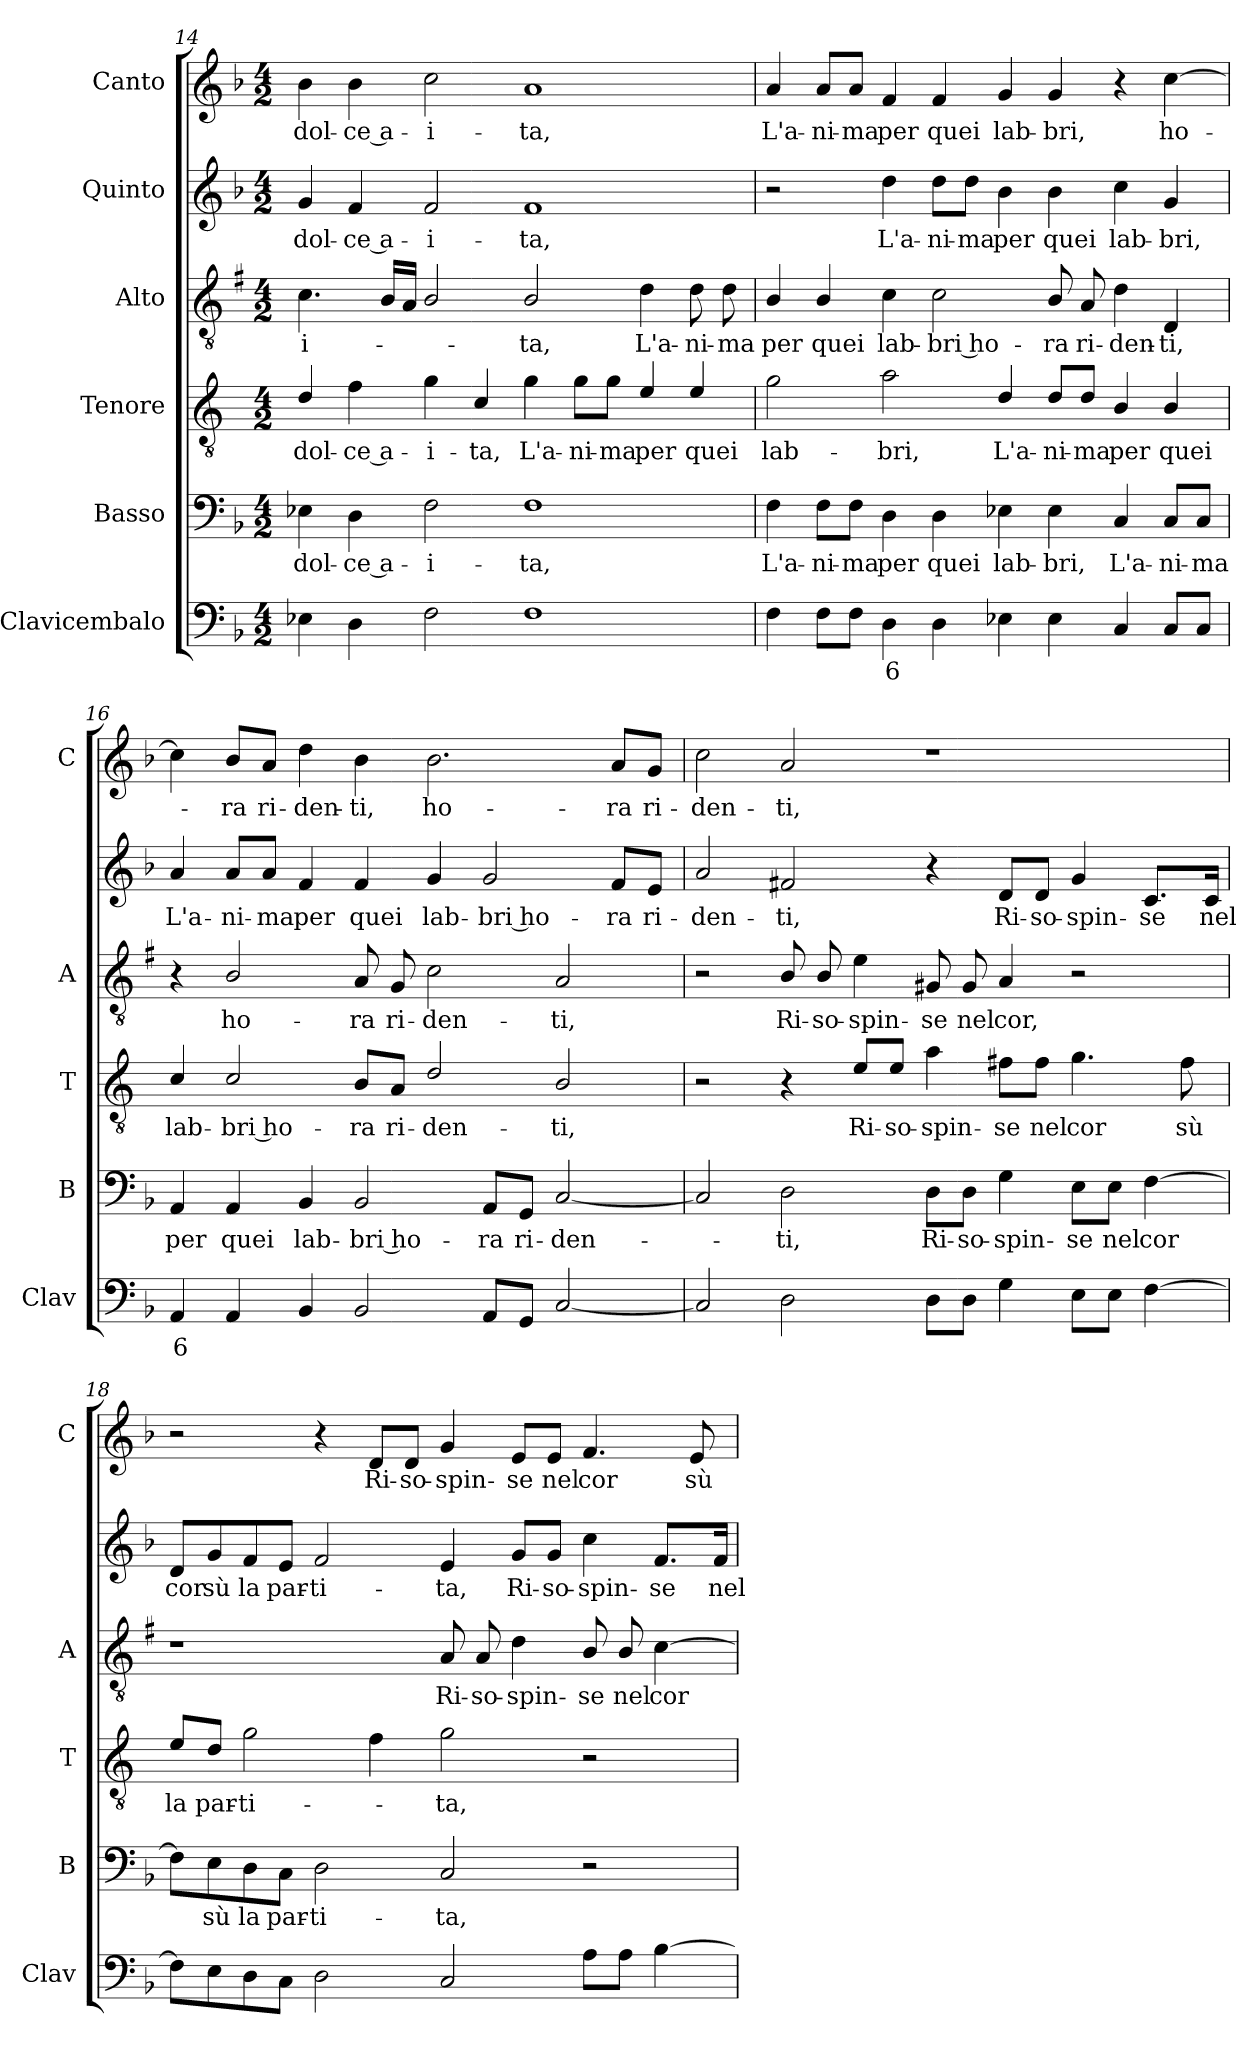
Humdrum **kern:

**kern	**text	**kern	**text	**kern	**text	**kern	**text	**kern	**text	**kern	**text
*part6	*part6	*part5	*part5	*part4	*part4	*part3	*part3	*part2	*part2	*part1	*part1
*staff6	*staff6	*staff5	*staff5	*staff4	*staff4	*staff3	*staff3	*staff2	*staff2	*staff1	*staff1
*I"Clavicembalo	*	*I"Basso	*	*I"Tenore	*	*I"Alto	*	*I"Quinto	*	*I"Canto	*
*I'Clav	*	*I'B	*	*I'T	*	*I'A	*	*	*	*I'C	*
*clefF4	*	*clefF4	*	*clefGv2	*	*clefGv2	*	*clefG2	*	*clefG2	*
*	*	*	*	*ITrd4c7	*	*ITrd1c2	*	*	*	*	*
*k[b-]	*	*k[b-]	*	*k[b-]	*	*k[b-]	*	*k[b-]	*	*k[b-]	*
*F:	*	*F:	*	*F:	*	*F:	*	*F:	*	*F:	*
*M4/2	*	*M4/2	*	*M4/2	*	*M4/2	*	*M4/2	*	*M4/2	*
=14	=14	=14	=14	=14	=14	=14	=14	=14	=14	=14	=14
!	!	!	!LO:LY:b	!	!LO:LY:b	!	!LO:LY:b	!	!LO:LY:b	!	!LO:LY:b
4E-X\	.	4E-X\	dol-	4G/	dol-	4.B-\	-i-	4g/	dol-	4b-\	dol-
!	!	!	!LO:LY:b	!	!LO:LY:b	!	!	!	!LO:LY:b	!	!LO:LY:b
4D\	.	4D\	-ce a-	4B-\	-ce a-	.	.	4f/	-ce a-	4b-\	-ce a-
.	.	.	.	.	.	16A/LL	.	.	.	.	.
.	.	.	.	.	.	16G/JJ	.	.	.	.	.
!	!	!	!LO:LY:b	!	!LO:LY:b	!	!	!	!LO:LY:b	!	!LO:LY:b
2F\	.	2F\	-i-	4c\	-i-	2A/	.	2f/	-i-	2cc\	-i-
!	!	!	!	!	!LO:LY:b	!	!	!	!	!	!
.	.	.	.	4F/	-ta,	.	.	.	.	.	.
!	!	!	!LO:LY:b	!	!LO:LY:b	!	!LO:LY:b	!	!LO:LY:b	!	!LO:LY:b
1F	.	1F	-ta,	4c\	L'a-	2A/	-ta,	1f	-ta,	1a	-ta,
!	!	!	!	!	!LO:LY:b	!	!	!	!	!	!
.	.	.	.	8c\L	-ni-	.	.	.	.	.	.
!	!	!	!	!	!LO:LY:b	!	!	!	!	!	!
.	.	.	.	8c\J	-ma	.	.	.	.	.	.
!	!	!	!	!	!LO:LY:b	!	!LO:LY:b	!	!	!	!
.	.	.	.	4A/	per	4c\	L'a-	.	.	.	.
!	!	!	!	!	!LO:LY:b	!	!LO:LY:b	!	!	!	!
.	.	.	.	4A/	quei	8c\	-ni-	.	.	.	.
!	!	!	!	!	!	!	!LO:LY:b	!	!	!	!
.	.	.	.	.	.	8c\	-ma	.	.	.	.
!!LO:PB:g=z
=15	=15	=15	=15	=15	=15	=15	=15	=15	=15	=15	=15
!	!	!	!LO:LY:b	!	!LO:LY:b	!	!LO:LY:b	!	!	!	!LO:LY:b
4F\	.	4F\	L'a-	2c\	lab-	4A/	per	2r	.	4a/	L'a-
!	!	!	!LO:LY:b	!	!	!	!LO:LY:b	!	!	!	!LO:LY:b
8F\L	.	8F\L	-ni-	.	.	4A/	quei	.	.	8a/L	-ni-
!	!	!	!LO:LY:b	!	!	!	!	!	!	!	!LO:LY:b
8F\J	.	8F\J	-ma	.	.	.	.	.	.	8a/J	-ma
!	!LO:LY:b	!	!LO:LY:b	!	!LO:LY:b	!	!LO:LY:b	!	!LO:LY:b	!	!LO:LY:b
4D\	6	4D\	per	2d\	-bri,	4B-\	lab-	4dd\	L'a-	4f/	per
!	!	!	!LO:LY:b	!	!	!	!LO:LY:b	!	!LO:LY:b	!	!LO:LY:b
4D\	.	4D\	quei	.	.	2B-\	-bri ho-	8dd\L	-ni-	4f/	quei
!	!	!	!	!	!	!	!	!	!LO:LY:b	!	!
.	.	.	.	.	.	.	.	8dd\J	-ma	.	.
!	!	!	!LO:LY:b	!	!LO:LY:b	!	!	!	!LO:LY:b	!	!LO:LY:b
4E-X\	.	4E-X\	lab-	4G/	L'a-	.	.	4b-\	per	4g/	lab-
!	!	!	!LO:LY:b	!	!LO:LY:b	!	!LO:LY:b	!	!LO:LY:b	!	!LO:LY:b
4E-\	.	4E-\	-bri,	8G/L	-ni-	8A/	-ra	4b-\	quei	4g/	-bri,
!	!	!	!	!	!LO:LY:b	!	!LO:LY:b	!	!	!	!
.	.	.	.	8G/J	-ma	8G/	ri-	.	.	.	.
!	!	!	!LO:LY:b	!	!LO:LY:b	!	!LO:LY:b	!	!LO:LY:b	!	!
4C/	.	4C/	L'a-	4E/	per	4c\	-den-	4cc\	lab-	4r	.
!	!	!	!LO:LY:b	!	!LO:LY:b	!	!LO:LY:b	!	!LO:LY:b	!	!LO:LY:b
8C/L	.	8C/L	-ni-	4E/	quei	4C/	-ti,	4g/	-bri,	[4cc\	ho-
!	!	!	!LO:LY:b	!	!	!	!	!	!	!	!
8C/J	.	8C/J	-ma	.	.	.	.	.	.	.	.
=16	=16	=16	=16	=16	=16	=16	=16	=16	=16	=16	=16
!	!LO:LY:b	!	!LO:LY:b	!	!LO:LY:b	!	!	!	!LO:LY:b	!	!
4AA/	6	4AA/	per	4F/	lab-	4r	.	4a/	L'a-	4cc\]	.
!	!	!	!LO:LY:b	!	!LO:LY:b	!	!LO:LY:b	!	!LO:LY:b	!	!LO:LY:b
4AA/	.	4AA/	quei	2F/	-bri ho-	2A/	ho-	8a/L	-ni-	8b-/L	-ra
!	!	!	!	!	!	!	!	!	!LO:LY:b	!	!LO:LY:b
.	.	.	.	.	.	.	.	8a/J	-ma	8a/J	ri-
!	!	!	!LO:LY:b	!	!	!	!	!	!LO:LY:b	!	!LO:LY:b
4BB-/	.	4BB-/	lab-	.	.	.	.	4f/	per	4dd\	-den-
!	!	!	!LO:LY:b	!	!LO:LY:b	!	!LO:LY:b	!	!LO:LY:b	!	!LO:LY:b
2BB-/	.	2BB-/	-bri ho-	8E/L	-ra	8G/	-ra	4f/	quei	4b-\	-ti,
!	!	!	!	!	!LO:LY:b	!	!LO:LY:b	!	!	!	!
.	.	.	.	8D/J	ri-	8F/	ri-	.	.	.	.
!	!	!	!	!	!LO:LY:b	!	!LO:LY:b	!	!LO:LY:b	!	!LO:LY:b
.	.	.	.	2G/	-den-	2B-\	-den-	4g/	lab-	2.b-\	ho-
!	!	!	!LO:LY:b	!	!	!	!	!	!LO:LY:b	!	!
8AA/L	.	8AA/L	-ra	.	.	.	.	2g/	-bri ho-	.	.
!	!	!	!LO:LY:b	!	!	!	!	!	!	!	!
8GG/J	.	8GG/J	ri-	.	.	.	.	.	.	.	.
!	!	!	!LO:LY:b	!	!LO:LY:b	!	!LO:LY:b	!	!	!	!
[2C/	.	[2C/	-den-	2E/	-ti,	2G/	-ti,	.	.	.	.
!	!	!	!	!	!	!	!	!	!LO:LY:b	!	!LO:LY:b
.	.	.	.	.	.	.	.	8f/L	-ra	8a/L	-ra
!	!	!	!	!	!	!	!	!	!LO:LY:b	!	!LO:LY:b
.	.	.	.	.	.	.	.	8e/J	ri-	8g/J	ri-
!!LO:LB:g=z
=17	=17	=17	=17	=17	=17	=17	=17	=17	=17	=17	=17
!	!	!	!	!	!	!	!	!	!LO:LY:b	!	!LO:LY:b
2C/]	.	2C/]	.	2r	.	2r	.	2a/	-den-	2cc\	-den-
!	!	!	!LO:LY:b	!	!	!	!LO:LY:b	!	!LO:LY:b	!	!LO:LY:b
2D\	.	2D\	-ti,	4r	.	8A/	Ri-	2f#X/	-ti,	2a/	-ti,
!	!	!	!	!	!	!	!LO:LY:b	!	!	!	!
.	.	.	.	.	.	8A/	-so-	.	.	.	.
!	!	!	!	!	!LO:LY:b	!	!LO:LY:b	!	!	!	!
.	.	.	.	8A/L	Ri-	4d\	-spin-	.	.	.	.
!	!	!	!	!	!LO:LY:b	!	!	!	!	!	!
.	.	.	.	8A/J	-so-	.	.	.	.	.	.
!	!	!	!LO:LY:b	!	!LO:LY:b	!	!LO:LY:b	!	!	!	!
8D\L	.	8D\L	Ri-	4d\	-spin-	8F#X/	-se	4r	.	1r	.
!	!	!	!LO:LY:b	!	!	!	!LO:LY:b	!	!	!	!
8D\J	.	8D\J	-so-	.	.	8F#/	nel	.	.	.	.
!	!	!	!LO:LY:b	!	!LO:LY:b	!	!LO:LY:b	!	!LO:LY:b	!	!
4G\	.	4G\	-spin-	8Bn\L	-se	4G/	cor,	8d/L	Ri-	.	.
!	!	!	!	!	!LO:LY:b	!	!	!	!LO:LY:b	!	!
.	.	.	.	8B\J	nel	.	.	8d/J	-so-	.	.
!	!	!	!LO:LY:b	!	!LO:LY:b	!	!	!	!LO:LY:b	!	!
8E\L	.	8E\L	-se	4.c\	cor	2r	.	4g/	-spin-	.	.
!	!	!	!LO:LY:b	!	!	!	!	!	!	!	!
8E\J	.	8E\J	nel	.	.	.	.	.	.	.	.
!	!	!	!LO:LY:b	!	!	!	!	!	!LO:LY:b	!	!
[4F\	.	[4F\	cor	.	.	.	.	8.c/L	-se	.	.
!	!	!	!	!	!LO:LY:b	!	!	!	!	!	!
.	.	.	.	8B\	sù	.	.	.	.	.	.
!	!	!	!	!	!	!	!	!	!LO:LY:b	!	!
.	.	.	.	.	.	.	.	16c/Jk	nel	.	.
=18	=18	=18	=18	=18	=18	=18	=18	=18	=18	=18	=18
!	!	!	!	!	!LO:LY:b	!	!	!	!LO:LY:b	!	!
8F\L]	.	8F\L]	.	8A/L	la	1r	.	8d/L	cor	2r	.
!	!	!	!LO:LY:b	!	!LO:LY:b	!	!	!	!LO:LY:b	!	!
8E\	.	8E\	sù	8G/J	par-	.	.	8g/	sù	.	.
!	!	!	!LO:LY:b	!	!LO:LY:b	!	!	!	!LO:LY:b	!	!
8D\	.	8D\	la	2c\	-ti-	.	.	8f/	la	.	.
!	!	!	!LO:LY:b	!	!	!	!	!	!LO:LY:b	!	!
8C\J	.	8C\J	par-	.	.	.	.	8e/J	par-	.	.
!	!	!	!LO:LY:b	!	!	!	!	!	!LO:LY:b	!	!
2D\	.	2D\	-ti-	.	.	.	.	2f/	-ti-	4r	.
!	!	!	!	!	!	!	!	!	!	!	!LO:LY:b
.	.	.	.	4B-\	.	.	.	.	.	8d/L	Ri-
!	!	!	!	!	!	!	!	!	!	!	!LO:LY:b
.	.	.	.	.	.	.	.	.	.	8d/J	-so-
!	!	!	!LO:LY:b	!	!LO:LY:b	!	!LO:LY:b	!	!LO:LY:b	!	!LO:LY:b
2C/	.	2C/	-ta,	2c\	-ta,	8G/	Ri-	4e/	-ta,	4g/	-spin-
!	!	!	!	!	!	!	!LO:LY:b	!	!	!	!
.	.	.	.	.	.	8G/	-so-	.	.	.	.
!	!	!	!	!	!	!	!LO:LY:b	!	!LO:LY:b	!	!LO:LY:b
.	.	.	.	.	.	4c\	-spin-	8g/L	Ri-	8e/L	-se
!	!	!	!	!	!	!	!	!	!LO:LY:b	!	!LO:LY:b
.	.	.	.	.	.	.	.	8g/J	-so-	8e/J	nel
!	!	!	!	!	!	!	!LO:LY:b	!	!LO:LY:b	!	!LO:LY:b
8A\L	.	2r	.	2r	.	8A/	-se	4cc\	-spin-	4.f/	cor
!	!	!	!	!	!	!	!LO:LY:b	!	!	!	!
8A\J	.	.	.	.	.	8A/	nel	.	.	.	.
!	!	!	!	!	!	!	!LO:LY:b	!	!LO:LY:b	!	!
[4B-\	.	.	.	.	.	[4B-\	cor	8.f/L	-se	.	.
!	!	!	!	!	!	!	!	!	!	!	!LO:LY:b
.	.	.	.	.	.	.	.	.	.	8e/	sù
!	!	!	!	!	!	!	!	!	!LO:LY:b	!	!
.	.	.	.	.	.	.	.	16f/Jk	nel	.	.
=	=	=	=	=	=	=	=	=	=	=	=
*-	*-	*-	*-	*-	*-	*-	*-	*-	*-	*-	*-
